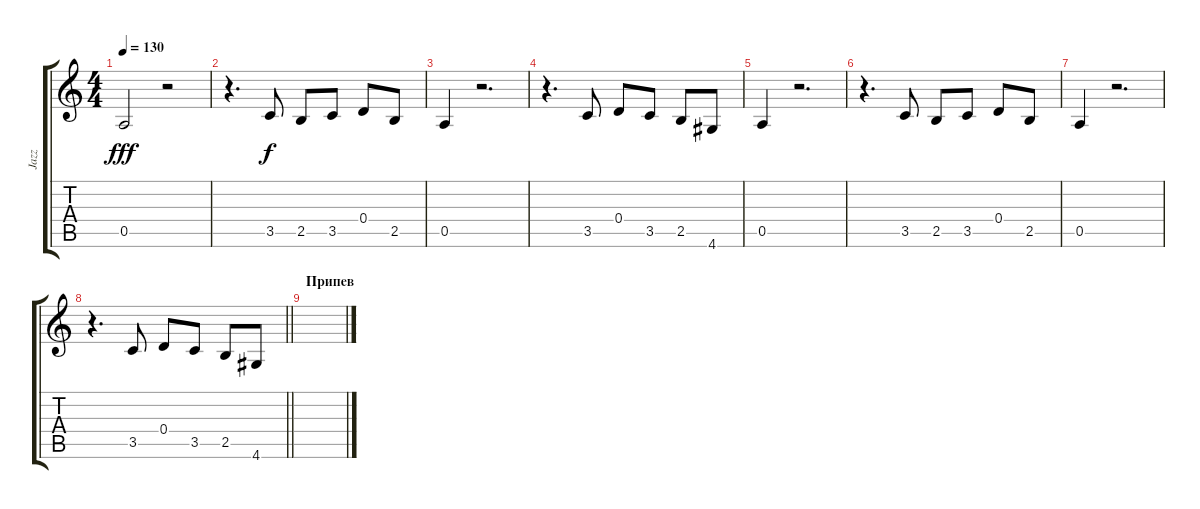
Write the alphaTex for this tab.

\track ("Jazz " "Jazz ") {instrument electricguitarjazz}
\staff {score tabs}
\tuning (E4 B3 G3 D3 A2 E2) {hide}
\ts (4 4)
\tempo 130
\clef g2
\ks c
0.5.2{dy fff} r.2 |
r.4{d} 3.5.8{dy f} 2.5.8 3.5.8 0.4.8 2.5.8 |
0.5.4 r.2{d} |
r.4{d} 3.5.8 0.4.8 3.5.8 2.5.8 4.6.8 |
0.5.4 r.2{d} |
r.4{d} 3.5.8 2.5.8 3.5.8 0.4.8 2.5.8 |
0.5.4 r.2{d} |
\barLineRight lightlight
r.4{d} 3.5.8 0.4.8 3.5.8 2.5.8 4.6.8 |
\section ("" "Припев")
